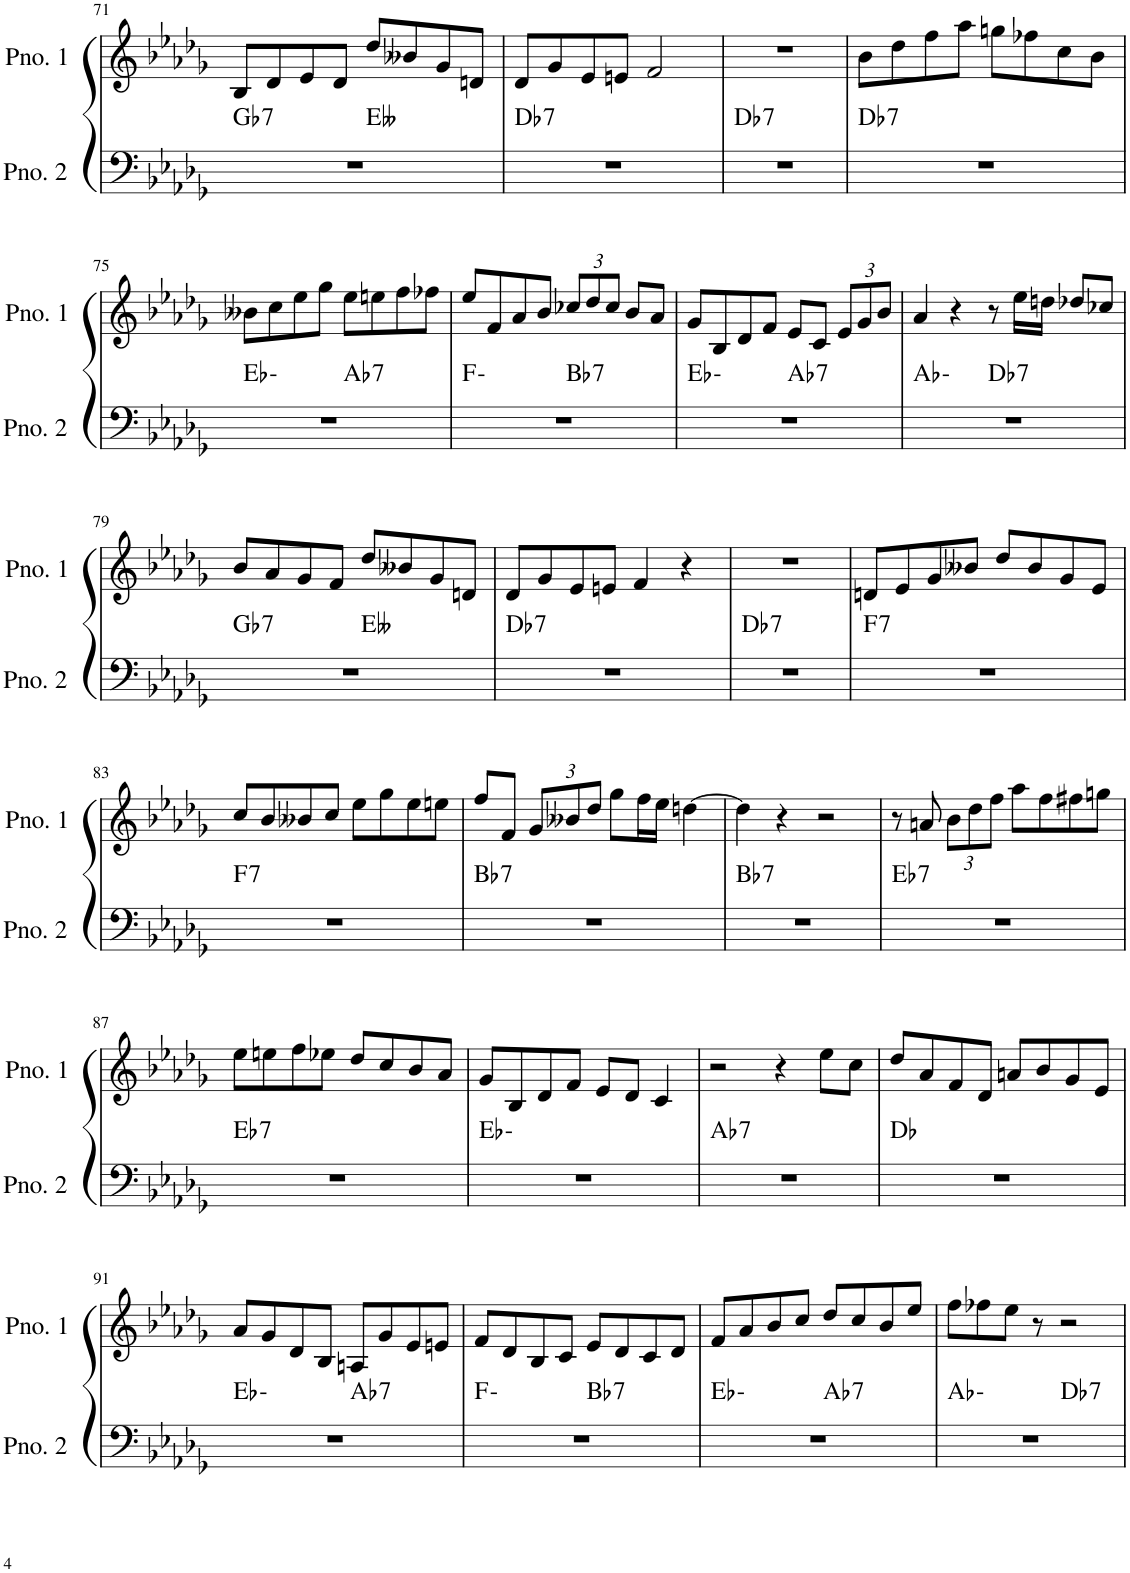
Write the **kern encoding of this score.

**kern	**harte	**kern
*part2	*part2	*part1
*staff2	*	*staff1
*I"ピアノ 2	*	*I"ピアノ 1
!!LO:PB:g=z
*clefF4	*	*clefG2
*k[b-e-a-d-g-]	*	*k[b-e-a-d-g-]
*M4/4	*	*M4/4
=71	=71	=71
!	!LO:H:kt=7	!
*^	*	*
1r	2ryy	Gb:7	8B-/L
.	.	.	8d-/
.	.	.	8e-/
.	.	.	8d-/J
.	2ryy	Ebb:maj	8dd-/L
.	.	.	8b--X/
.	.	.	8g-/
.	.	.	8dn/J
=72	=72	=72	=72
!	!	!LO:H:kt=7	!
*v	*v	*	*
1r	Db:7	8d-/L
.	.	8g-/
.	.	8e-/
.	.	8en/J
.	.	2f/
=73	=73	=73
!	!LO:H:kt=7	!
1r	Db:7	1r
=74	=74	=74
!	!LO:H:kt=7	!
1r	Db:7	8b-\L
.	.	8dd-\
.	.	8ff\
.	.	8aa-\J
.	.	8ggn\L
.	.	8ff-X\
.	.	8cc\
.	.	8b-\J
!!LO:LB:g=z
=75	=75	=75
*^	*	*
1r	2ryy	Eb:min	8b--X\L
.	.	.	8cc\
.	.	.	8ee-\
.	.	.	8gg-\J
!	!	!LO:H:kt=7	!
.	2ryy	Ab:7	8ee-\L
.	.	.	8een\
.	.	.	8ff\
.	.	.	8ff-X\J
=76	=76	=76	=76
1r	2ryy	F:min	8ee-/L
.	.	.	8f/
.	.	.	8a-/
.	.	.	8b-/J
*	*	*	*Xbrackettup
!	!	!LO:H:kt=7	!
.	2ryy	Bb:7	12cc-X/L
.	.	.	12dd-/
.	.	.	12cc-/J
.	.	.	8b-/L
.	.	.	8a-/J
=77	=77	=77	=77
1r	2ryy	Eb:min	8g-/L
.	.	.	8B-/
.	.	.	8d-/
.	.	.	8f/J
!	!	!LO:H:kt=7	!
.	2ryy	Ab:7	8e-/L
.	.	.	8c/J
.	.	.	12e-/L
.	.	.	12g-/
.	.	.	12b-/J
=78	=78	=78	=78
1r	2ryy	Ab:min	4a-/
.	.	.	4r
!	!	!LO:H:kt=7	!
.	2ryy	Db:7	8r
.	.	.	16ee-\LL
.	.	.	16ddn\JJ
.	.	.	8dd-X/L
.	.	.	8cc-X/J
!!LO:LB:g=z
=79	=79	=79	=79
!	!	!LO:H:kt=7	!
1r	2ryy	Gb:7	8b-/L
.	.	.	8a-/
.	.	.	8g-/
.	.	.	8f/J
.	2ryy	Ebb:maj	8dd-/L
.	.	.	8b--X/
.	.	.	8g-/
.	.	.	8dn/J
=80	=80	=80	=80
!	!	!LO:H:kt=7	!
*v	*v	*	*
1r	Db:7	8d-/L
.	.	8g-/
.	.	8e-/
.	.	8en/J
.	.	4f/
.	.	4r
=81	=81	=81
!	!LO:H:kt=7	!
1r	Db:7	1r
=82	=82	=82
!	!LO:H:kt=7	!
1r	F:7	8dn/L
.	.	8e-/
.	.	8g-/
.	.	8b--X/J
.	.	8dd-/L
.	.	8b--/
.	.	8g-/
.	.	8e-/J
!!LO:LB:g=z
=83	=83	=83
!	!LO:H:kt=7	!
1r	F:7	8cc/L
.	.	8b-/
.	.	8b--X/
.	.	8cc/J
.	.	8ee-\L
.	.	8gg-\
.	.	8ee-\
.	.	8een\J
=84	=84	=84
!	!LO:H:kt=7	!
1r	Bb:7	8ff/L
.	.	8f/J
.	.	12g-/L
.	.	12b--X/
.	.	12dd-/J
.	.	8gg-\L
.	.	16ff\L
.	.	16ee-\JJ
.	.	[4ddn\
=85	=85	=85
!	!LO:H:kt=7	!
1r	Bb:7	4dd\]
.	.	4r
.	.	2r
=86	=86	=86
!	!LO:H:kt=7	!
1r	Eb:7	8r
.	.	8an/
.	.	12b-\L
.	.	12dd-\
.	.	12ff\J
.	.	8aa-\L
.	.	8ff\
.	.	8ff#X\
.	.	8ggn\J
!!LO:LB:g=z
=87	=87	=87
!	!LO:H:kt=7	!
1r	Eb:7	8ee-\L
.	.	8een\
.	.	8ff\
.	.	8ee-X\J
.	.	8dd-/L
.	.	8cc/
.	.	8b-/
.	.	8a-/J
=88	=88	=88
1r	Eb:min	8g-/L
.	.	8B-/
.	.	8d-/
.	.	8f/J
.	.	8e-/L
.	.	8d-/J
.	.	4c/
=89	=89	=89
!	!LO:H:kt=7	!
1r	Ab:7	2r
.	.	4r
.	.	8ee-\L
.	.	8cc\J
=90	=90	=90
1r	Db:maj	8dd-/L
.	.	8a-/
.	.	8f/
.	.	8d-/J
.	.	8an/L
.	.	8b-/
.	.	8g-/
.	.	8e-/J
!!LO:LB:g=z
=91	=91	=91
*^	*	*
1r	2ryy	Eb:min	8a-/L
.	.	.	8g-/
.	.	.	8d-/
.	.	.	8B-/J
!	!	!LO:H:kt=7	!
.	2ryy	Ab:7	8An/L
.	.	.	8g-/
.	.	.	8e-/
.	.	.	8en/J
=92	=92	=92	=92
1r	2ryy	F:min	8f/L
.	.	.	8d-/
.	.	.	8B-/
.	.	.	8c/J
!	!	!LO:H:kt=7	!
.	2ryy	Bb:7	8e-/L
.	.	.	8d-/
.	.	.	8c/
.	.	.	8d-/J
=93	=93	=93	=93
1r	2ryy	Eb:min	8f/L
.	.	.	8a-/
.	.	.	8b-/
.	.	.	8cc/J
!	!	!LO:H:kt=7	!
.	2ryy	Ab:7	8dd-/L
.	.	.	8cc/
.	.	.	8b-/
.	.	.	8ee-/J
=94	=94	=94	=94
1r	2ryy	Ab:min	8ff\L
.	.	.	8ff-X\
.	.	.	8ee-\J
.	.	.	8r
!	!	!LO:H:kt=7	!
.	2ryy	Db:7	2r
*v	*v	*	*
=	=	=
*-	*-	*-
